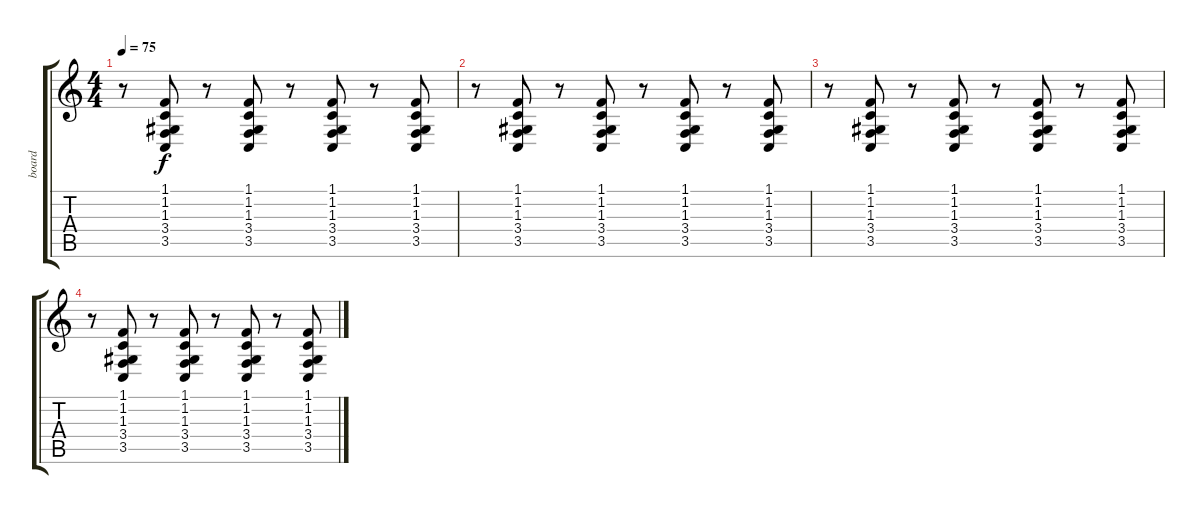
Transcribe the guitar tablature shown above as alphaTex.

\track ("board" "board") {instrument electricgrandpiano}
\staff {score tabs}
\tuning (E4 B3 G3 D3 A2 E2) {hide}
\ts (4 4)
\tempo 75
\clef g2
\ks c
r.8{dy f} (1.1 1.2 1.3 3.4 3.5).8 r.8 (1.1 1.2 1.3 3.4 3.5).8 r.8 (1.1 1.2 1.3 3.4 3.5).8 r.8 (1.1 1.2 1.3 3.4 3.5).8 |
r.8 (1.1 1.2 1.3 3.4 3.5).8 r.8 (1.1 1.2 1.3 3.4 3.5).8 r.8 (1.1 1.2 1.3 3.4 3.5).8 r.8 (1.1 1.2 1.3 3.4 3.5).8 |
r.8 (1.1 1.2 1.3 3.4 3.5).8 r.8 (1.1 1.2 1.3 3.4 3.5).8 r.8 (1.1 1.2 1.3 3.4 3.5).8 r.8 (1.1 1.2 1.3 3.4 3.5).8 |
r.8 (1.1 1.2 1.3 3.4 3.5).8 r.8 (1.1 1.2 1.3 3.4 3.5).8 r.8 (1.1 1.2 1.3 3.4 3.5).8 r.8 (1.1 1.2 1.3 3.4 3.5).8
